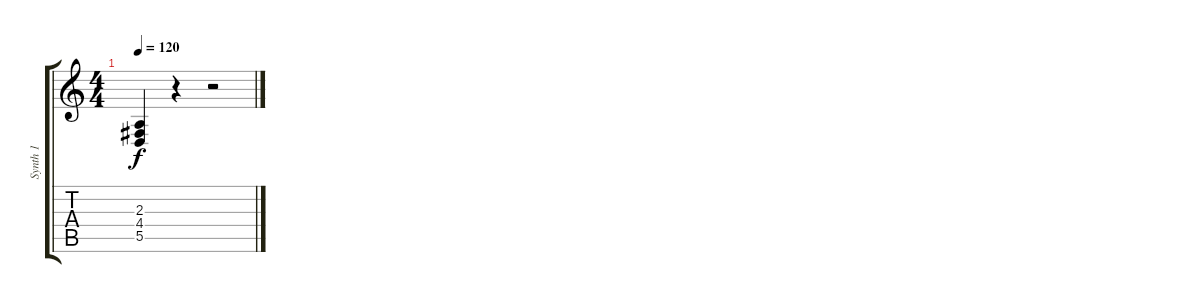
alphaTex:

\track ("Synth 1" "Synth 1") {instrument panflute}
\staff {score tabs}
\tuning (E4 B3 G3 D3 A2 E2) {hide}
\ts (4 4)
\tempo 120
\clef g2
\ks c
(2.3{t} 4.4{t} 5.5{t}).4{dy f} r.4 r.2
